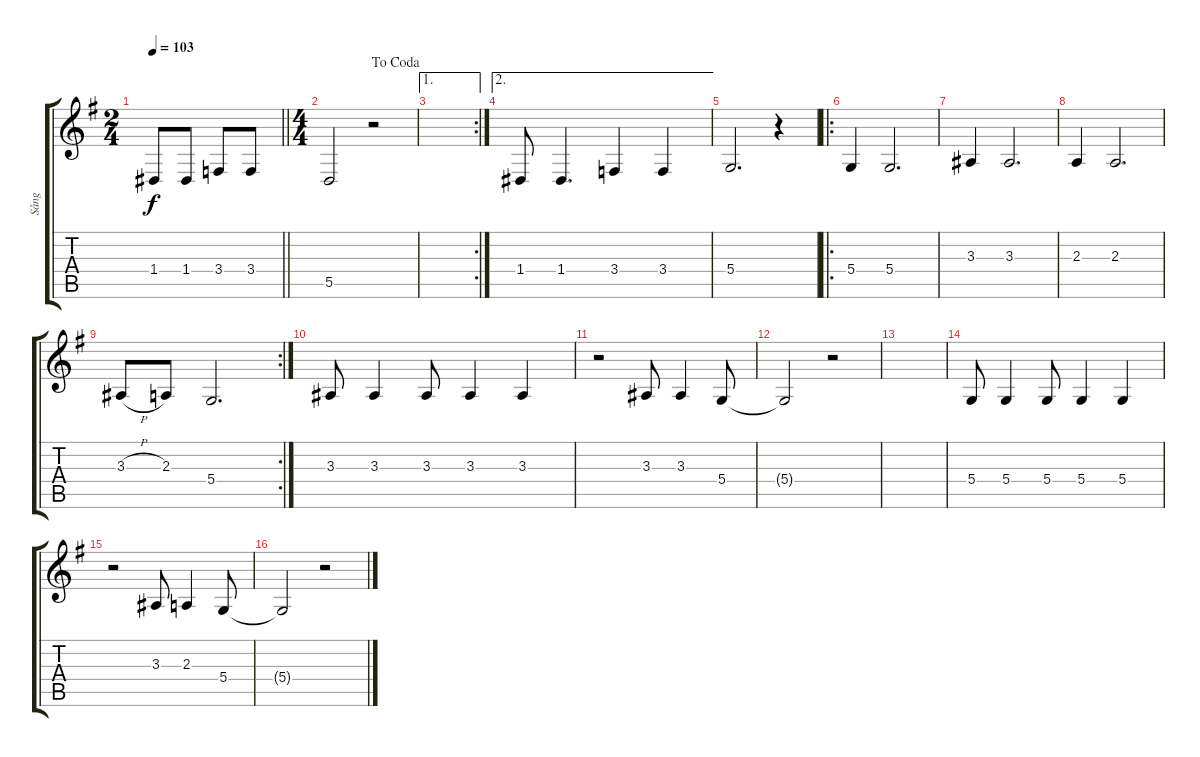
\track ("Sång" "Sång") {instrument lead6voice}
\staff {score tabs}
\tuning (E4 B3 G3 D3 A2 E2) {hide}
\ts (2 4)
\tempo 103
\clef g2
\barLineRight lightlight
\ks g
1.4.8{dy f} 1.4.8 3.4.8 3.4.8 |
\ts (4 4)
\jump dacoda
5.5.2 r.2 |
\ae 1
\rc 2
|
\ae 2
1.4.8 1.4.4{d} 3.4.4 3.4.4 |
5.4.2{d} r.4 |
\ro
5.4.4 5.4.2{d} |
3.3.4 3.3.2{d} |
2.3.4 2.3.2{d} |
\rc 2
3.3{h}.8 2.3.8 5.4.2{d} |
3.3.8 3.3.4 3.3.8 3.3.4 3.3.4 |
r.2 3.3.8 3.3.4 5.4.8 |
5.4{t}.2 r.2 |
|
5.4.8 5.4.4 5.4.8 5.4.4 5.4.4 |
r.2 3.3.8 2.3.4 5.4.8 |
5.4{t}.2 r.2
